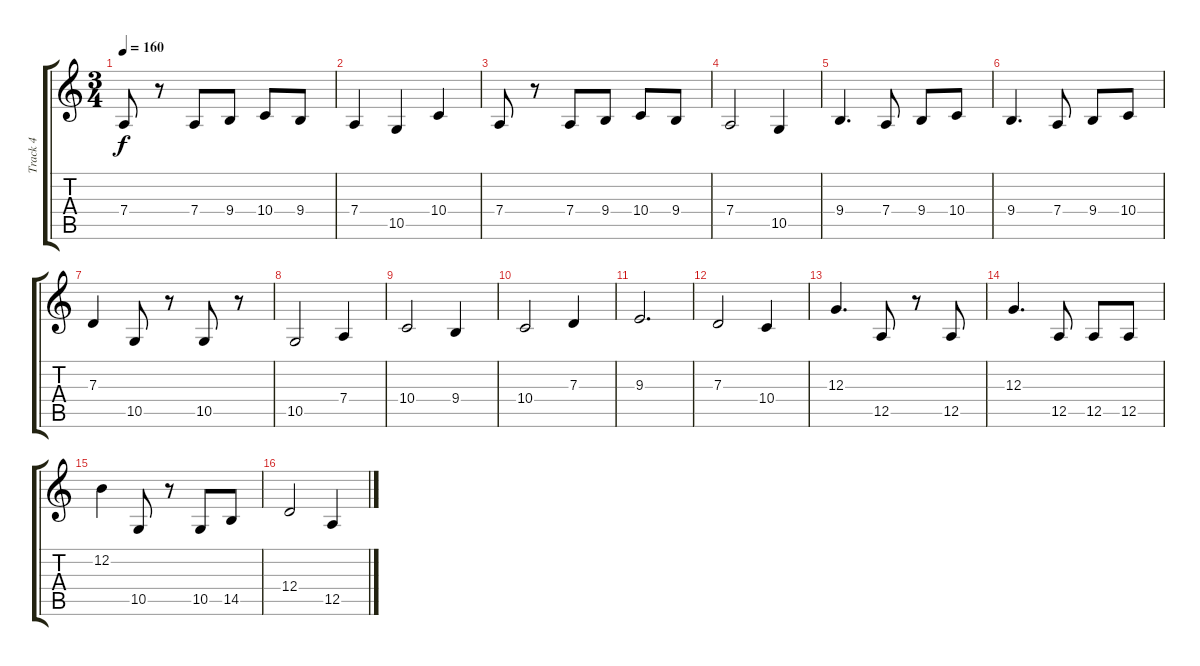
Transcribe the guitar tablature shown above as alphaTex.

\track ("Track 4" "Track 4") {instrument flute}
\staff {score tabs}
\tuning (E4 B3 G3 D3 A2 E2) {hide}
\ts (3 4)
\tempo 160
\clef g2
\ks c
7.4.8{dy f} r.8 7.4.8 9.4.8 10.4.8 9.4.8 |
7.4.4 10.5.4 10.4.4 |
7.4.8 r.8 7.4.8 9.4.8 10.4.8 9.4.8 |
7.4.2 10.5.4 |
9.4.4{d} 7.4.8 9.4.8 10.4.8 |
9.4.4{d} 7.4.8 9.4.8 10.4.8 |
7.3.4 10.5.8 r.8 10.5.8 r.8 |
10.5.2 7.4.4 |
10.4.2 9.4.4 |
10.4.2 7.3.4 |
9.3.2{d} |
7.3.2 10.4.4 |
12.3.4{d} 12.5.8 r.8 12.5.8 |
12.3.4{d} 12.5.8 12.5.8 12.5.8 |
12.2.4 10.5.8 r.8 10.5.8 14.5.8 |
12.4.2 12.5.4
